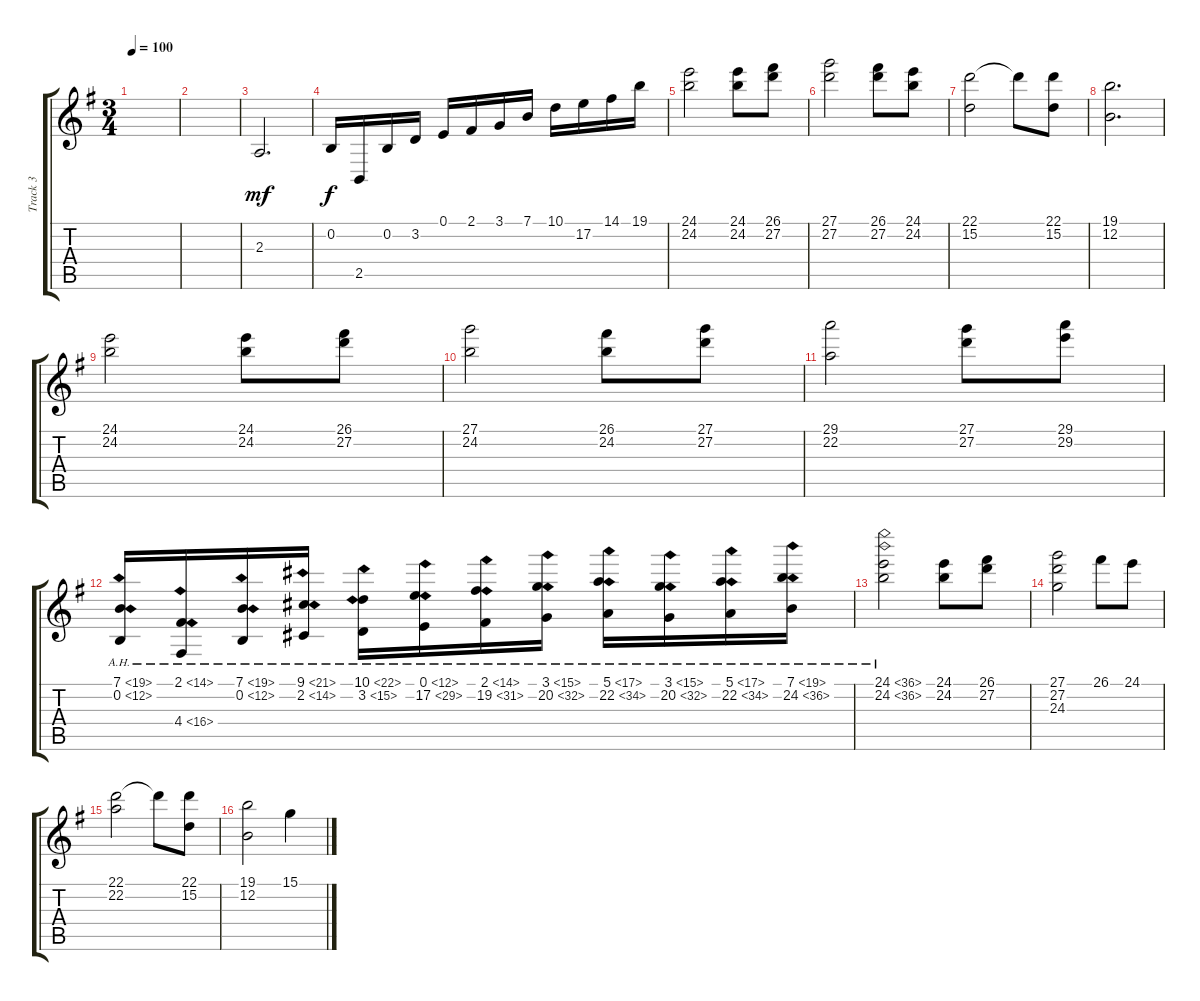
\track ("Track 3" "Track 3") {instrument stringensemble1}
\staff {score tabs}
\tuning (E4 B3 G3 D3 A2 E2) {hide}
\ts (3 4)
\tempo 100
\clef g2
\ks g
|
|
2.3.2{d dy mf} |
0.2.16{dy f} 2.5.16 0.2.16 3.2.16 0.1.16 2.1.16 3.1.16 7.1.16 10.1.16 17.2.16 14.1.16 19.1.16 |
(24.1 24.2).2 (24.1 24.2).8 (26.1 27.2).8 |
(27.1 27.2).2 (26.1 27.2).8 (24.1 24.2).8 |
(22.1 15.2).2 22.1{t}.8 (22.1 15.2).8 |
(19.1 12.2).2{d} |
(24.1 24.2).2 (24.1 24.2).8 (26.1 27.2).8 |
(27.1 24.2).2 (26.1 24.2).8 (27.1 27.2).8 |
(29.1 22.2).2 (27.1 27.2).8 (29.1 29.2).8 |
(7.1{ah 12} 0.2{ah 12}).16 (2.1{ah 12} 4.4{ah 12}).16 (7.1{ah 12} 0.2{ah 12}).16 (9.1{ah 12} 2.2{ah 12}).16 (10.1{ah 12} 3.2{ah 12}).16 (0.1{ah 12} 17.2{ah 12}).16 (2.1{ah 12} 19.2{ah 12}).16 (3.1{ah 12} 20.2{ah 12}).16 (5.1{ah 12} 22.2{ah 12}).16 (3.1{ah 12} 20.2{ah 12}).16 (5.1{ah 12} 22.2{ah 12}).16 (7.1{ah 12} 24.2{ah 12}).16 |
(24.1{ah 12} 24.2{ah 12}).2 (24.1 24.2).8 (26.1 27.2).8 |
(27.1 27.2 24.3).2 26.1.8 24.1.8 |
(22.1 22.2).2 22.1{t}.8 (22.1 15.2).8 |
(19.1 12.2).2 15.1.4
